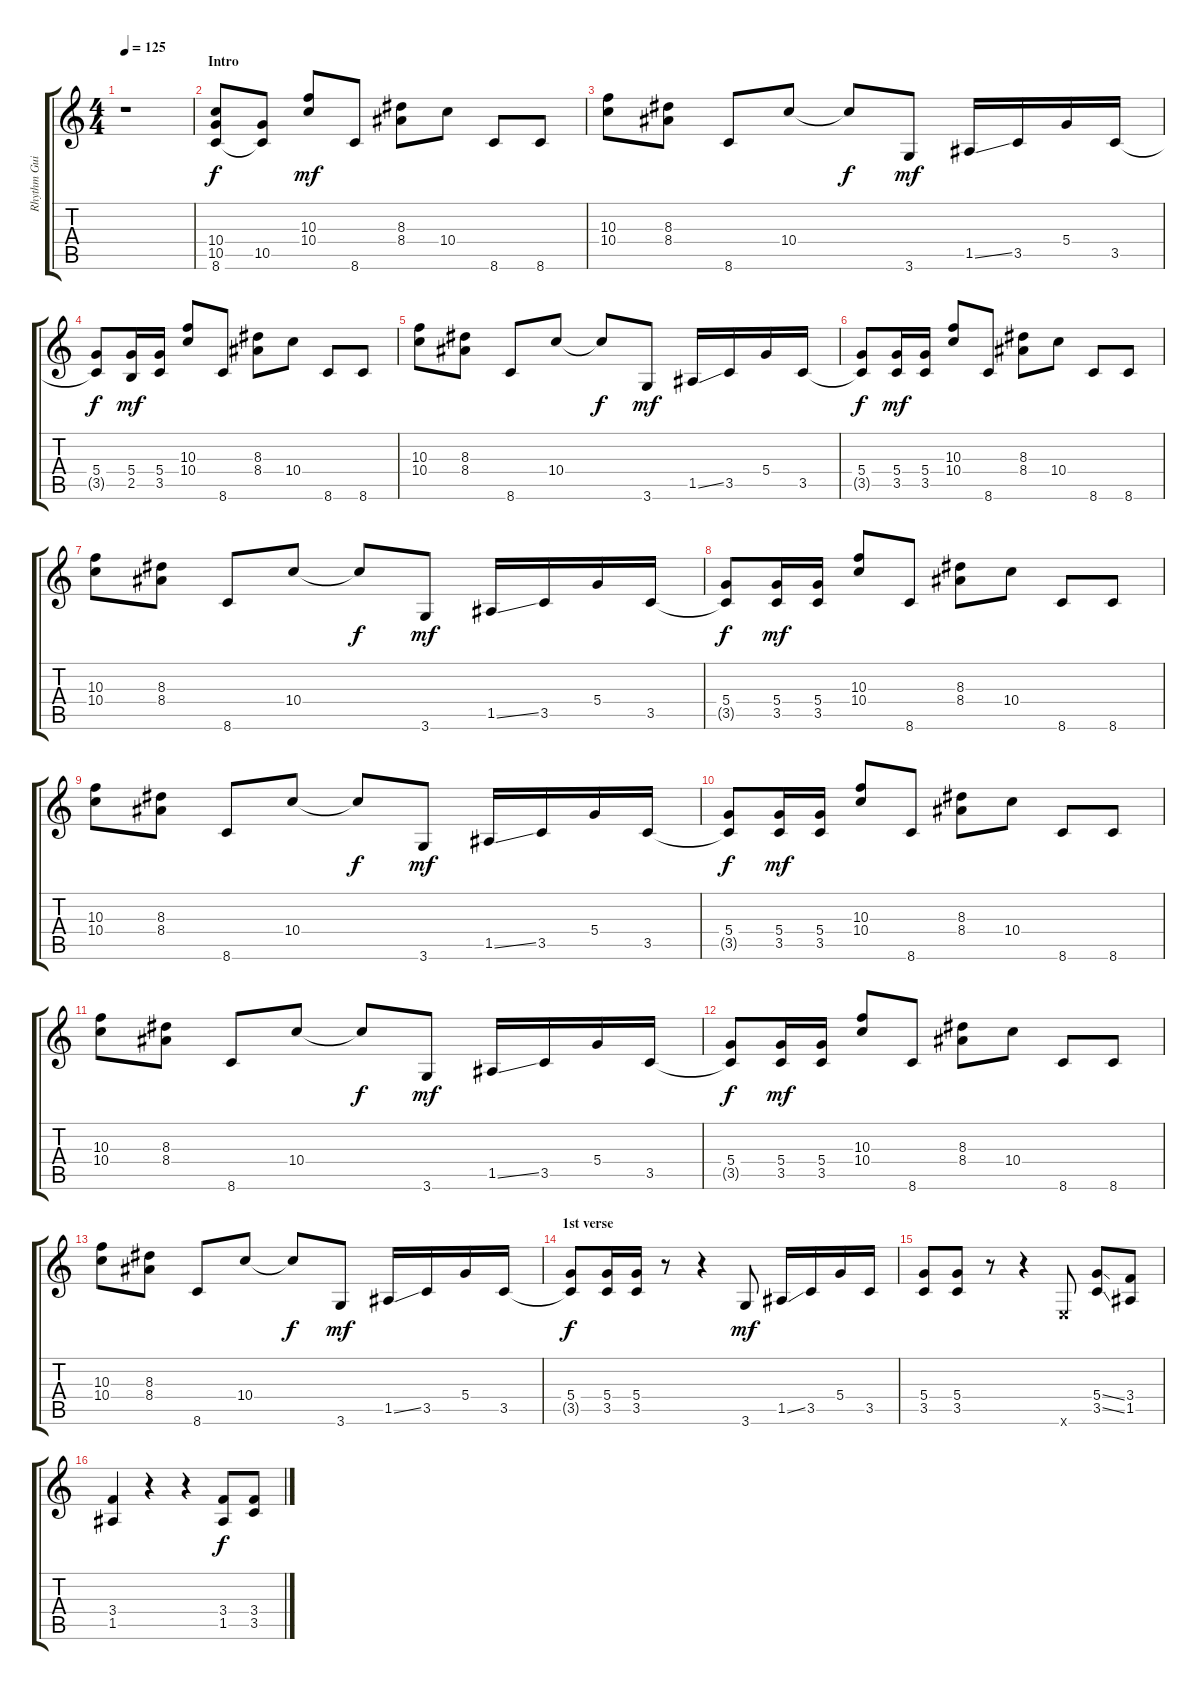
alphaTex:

\track ("Rhythm Guitar" "Rhythm Gui") {instrument distortionguitar}
\staff {score tabs}
\tuning (E4 B3 G3 D3 A2 E2) {hide}
\ts (4 4)
\tempo 125
\clef g2
\ks c
r.1{dy f instrument distortionguitar} |
\section ("" "Intro")
(10.4 10.5 8.6).8 (10.5 8.6{t}).8 (10.3 10.4).8{dy mf} 8.6.8 (8.3 8.4).8 10.4.8 8.6.8 8.6.8 |
(10.3 10.4).8 (8.3 8.4).8 8.6.8 10.4.8 10.4{t}.8{dy f} 3.6.8{dy mf} 1.5{ss}.16 3.5.16 5.4.16 3.5.16 |
(5.4 3.5{t}).8{dy f} (5.4 2.5).16{dy mf} (5.4 3.5).16 (10.3 10.4).8 8.6.8 (8.3 8.4).8 10.4.8 8.6.8 8.6.8 |
(10.3 10.4).8 (8.3 8.4).8 8.6.8 10.4.8 10.4{t}.8{dy f} 3.6.8{dy mf} 1.5{ss}.16 3.5.16 5.4.16 3.5.16 |
(5.4 3.5{t}).8{dy f} (5.4 3.5).16{dy mf} (5.4 3.5).16 (10.3 10.4).8 8.6.8 (8.3 8.4).8 10.4.8 8.6.8 8.6.8 |
(10.3 10.4).8 (8.3 8.4).8 8.6.8 10.4.8 10.4{t}.8{dy f} 3.6.8{dy mf} 1.5{ss}.16 3.5.16 5.4.16 3.5.16 |
(5.4 3.5{t}).8{dy f} (5.4 3.5).16{dy mf} (5.4 3.5).16 (10.3 10.4).8 8.6.8 (8.3 8.4).8 10.4.8 8.6.8 8.6.8 |
(10.3 10.4).8 (8.3 8.4).8 8.6.8 10.4.8 10.4{t}.8{dy f} 3.6.8{dy mf} 1.5{ss}.16 3.5.16 5.4.16 3.5.16 |
(5.4 3.5{t}).8{dy f} (5.4 3.5).16{dy mf} (5.4 3.5).16 (10.3 10.4).8 8.6.8 (8.3 8.4).8 10.4.8 8.6.8 8.6.8 |
(10.3 10.4).8 (8.3 8.4).8 8.6.8 10.4.8 10.4{t}.8{dy f} 3.6.8{dy mf} 1.5{ss}.16 3.5.16 5.4.16 3.5.16 |
(5.4 3.5{t}).8{dy f} (5.4 3.5).16{dy mf} (5.4 3.5).16 (10.3 10.4).8 8.6.8 (8.3 8.4).8 10.4.8 8.6.8 8.6.8 |
(10.3 10.4).8 (8.3 8.4).8 8.6.8 10.4.8 10.4{t}.8{dy f} 3.6.8{dy mf} 1.5{ss}.16 3.5.16 5.4.16 3.5.16 |
\section ("" "1st verse")
(5.4 3.5{t}).8{dy f} (5.4 3.5).16 (5.4 3.5).16 r.8 r.4 3.6.8{dy mf} 1.5{ss}.16 3.5.16 5.4.16 3.5.16 |
(5.4 3.5).8 (5.4 3.5).8 r.8 r.4 0.6{x}.8 (5.4{ss} 3.5{ss}).8 (3.4 1.5).8 |
(3.4 1.5).4 r.4 r.4 (3.4 1.5).8{dy f} (3.4 3.5).8
